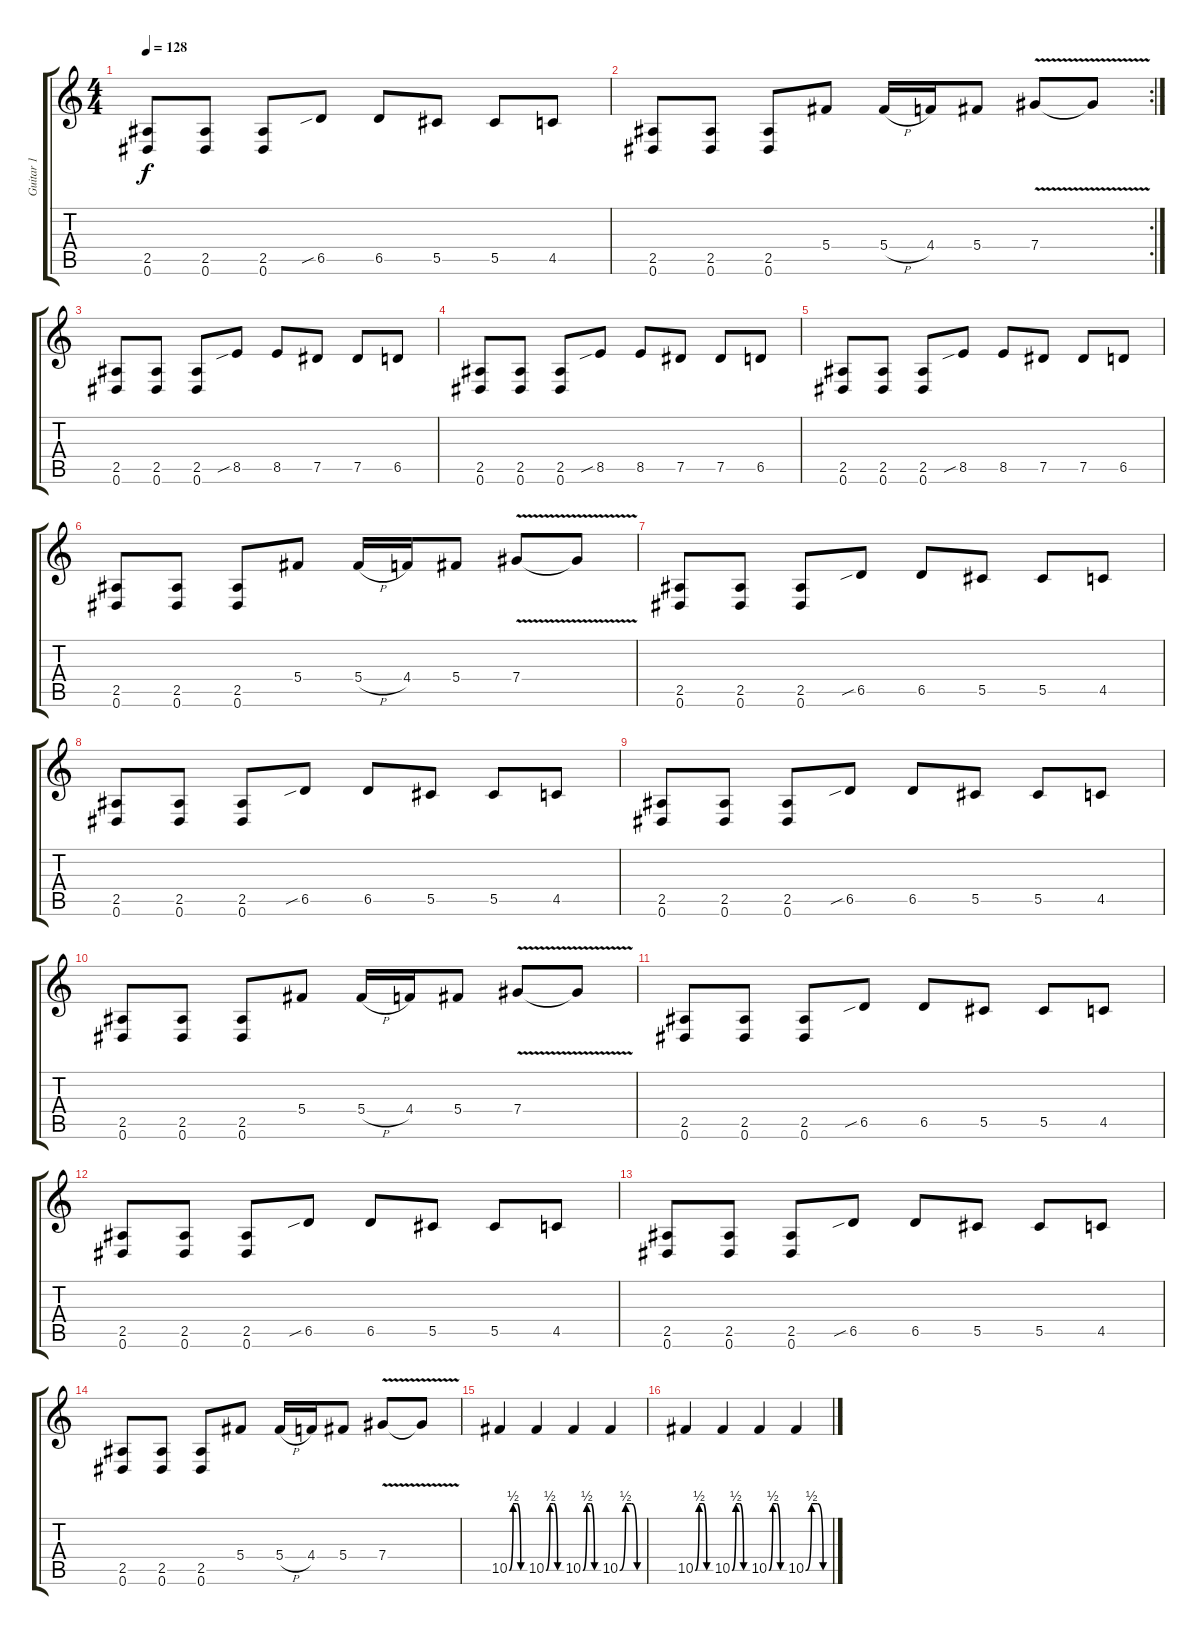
\track ("Guitar 1" "Guitar 1") {instrument distortionguitar}
\staff {score tabs}
\tuning (Eb4 Bb3 Gb3 Db3 Ab2 Eb2) {hide}
\ts (4 4)
\tempo 128
\clef g2
\ks c
(2.5 0.6).8{dy f} (2.5 0.6).8 (2.5 0.6).8 6.5{sib}.8 6.5.8 5.5.8 5.5.8 4.5.8 |
\rc 2
(2.5 0.6).8 (2.5 0.6).8 (2.5 0.6).8 5.4.8 5.4{h}.16 4.4.16 5.4.8 7.4{v}.8 7.4{t}.8 |
(2.5 0.6).8 (2.5 0.6).8 (2.5 0.6).8 8.5{sib}.8 8.5.8 7.5.8 7.5.8 6.5.8 |
(2.5 0.6).8 (2.5 0.6).8 (2.5 0.6).8 8.5{sib}.8 8.5.8 7.5.8 7.5.8 6.5.8 |
(2.5 0.6).8 (2.5 0.6).8 (2.5 0.6).8 8.5{sib}.8 8.5.8 7.5.8 7.5.8 6.5.8 |
(2.5 0.6).8 (2.5 0.6).8 (2.5 0.6).8 5.4.8 5.4{h}.16 4.4.16 5.4.8 7.4{v}.8 7.4{t}.8 |
(2.5 0.6).8 (2.5 0.6).8 (2.5 0.6).8 6.5{sib}.8 6.5.8 5.5.8 5.5.8 4.5.8 |
(2.5 0.6).8 (2.5 0.6).8 (2.5 0.6).8 6.5{sib}.8 6.5.8 5.5.8 5.5.8 4.5.8 |
(2.5 0.6).8 (2.5 0.6).8 (2.5 0.6).8 6.5{sib}.8 6.5.8 5.5.8 5.5.8 4.5.8 |
(2.5 0.6).8 (2.5 0.6).8 (2.5 0.6).8 5.4.8 5.4{h}.16 4.4.16 5.4.8 7.4{v}.8 7.4{t}.8 |
(2.5 0.6).8 (2.5 0.6).8 (2.5 0.6).8 6.5{sib}.8 6.5.8 5.5.8 5.5.8 4.5.8 |
(2.5 0.6).8 (2.5 0.6).8 (2.5 0.6).8 6.5{sib}.8 6.5.8 5.5.8 5.5.8 4.5.8 |
(2.5 0.6).8 (2.5 0.6).8 (2.5 0.6).8 6.5{sib}.8 6.5.8 5.5.8 5.5.8 4.5.8 |
(2.5 0.6).8 (2.5 0.6).8 (2.5 0.6).8 5.4.8 5.4{h}.16 4.4.16 5.4.8 7.4{v}.8 7.4{t}.8 |
10.5{be (custom 0 0 15 2 30 2 45 0 60 0)}.4 10.5{be (custom 0 0 15 2 30 2 45 0 60 0)}.4 10.5{be (custom 0 0 15 2 30 2 45 0 60 0)}.4 10.5{be (custom 0 0 15 2 30 2 45 0 60 0)}.4 |
10.5{be (custom 0 0 15 2 30 2 45 0 60 0)}.4 10.5{be (custom 0 0 15 2 30 2 45 0 60 0)}.4 10.5{be (custom 0 0 15 2 30 2 45 0 60 0)}.4 10.5{be (custom 0 0 15 2 30 2 45 0 60 0)}.4
